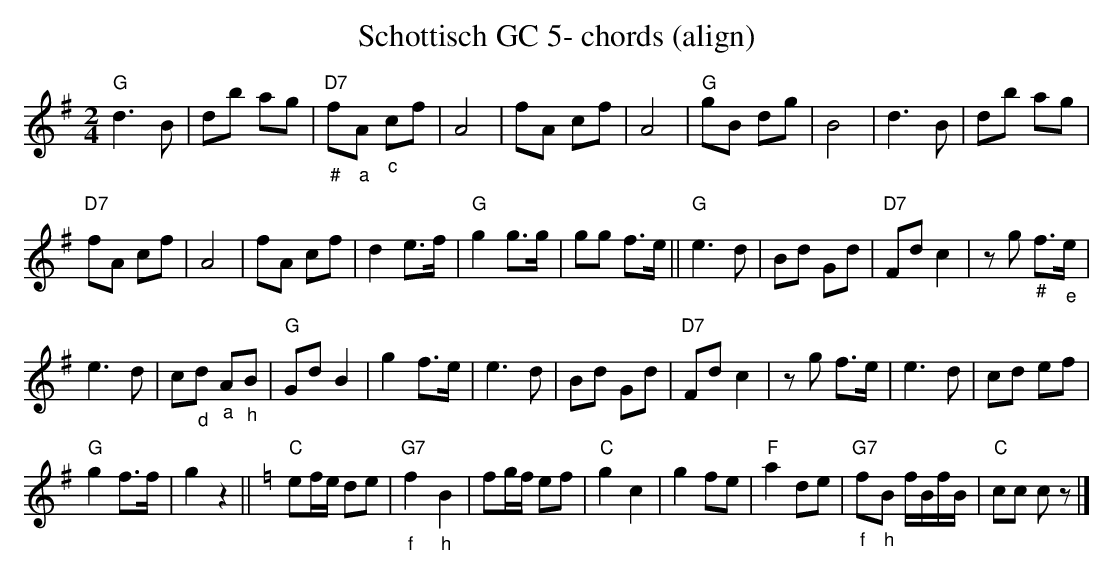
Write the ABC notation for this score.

X:1
T:Schottisch GC 5- chords (align)
M:2/4
L:1/8
K:Gmaj%%MIDI gchordon
"G"d3B | db ag | "D7""_#"f"_a"A "_c"cf | A4 | fA cf | A4 | "G"gB dg | B4 | \
d3B | db ag |
 "D7"fA cf | A4 | fA cf | d2 e>f | "G"g2 g>g | gg f>e || \
"G"e3d | Bd Gd | "D7"Fdc2 | zg "_#"f>"_e"e |
 e3d | c"_d"d "_a"A"_h"B | "G"GdB2 | g2 f>e | \
e3d | Bd Gd | "D7"Fdc2 | zg f>e | e3d | cd ef |
 "G"g2 f>f | g2z2 || [K:Cmaj] \
"C"ef/2e/2 de | "G7""_f"f2"_h"B2 | fg/2f/2 ef | "C"g2c2 | g2fe | "F"a2de | "G7""_f"f"_h"B f/2B/2f/2B/2 | "C"cc cz |]
